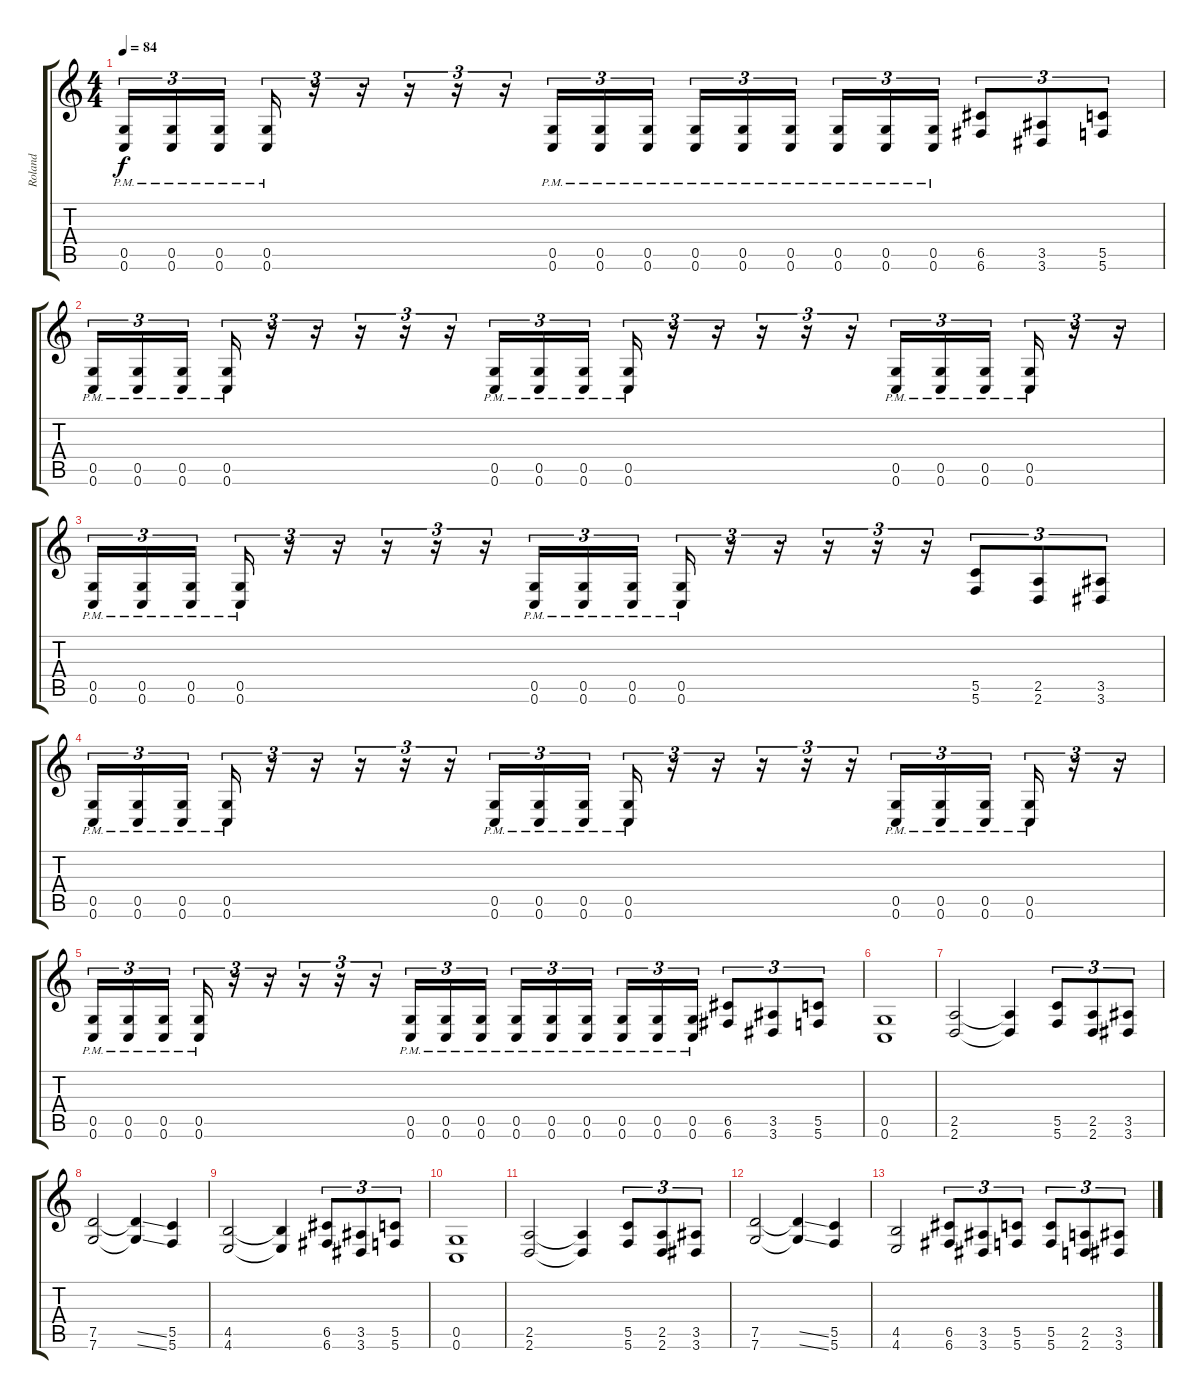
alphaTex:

\track ("Roland" "Roland") {instrument distortionguitar}
\staff {score tabs}
\tuning (D4 A3 F3 C3 G2 C2) {hide}
\ts (4 4)
\tempo 84
\clef g2
\ks c
(0.5{pm} 0.6{pm}).16{tu (3 2) dy f} (0.5{pm} 0.6{pm}).16{tu (3 2)} (0.5{pm} 0.6{pm}).16{tu (3 2) beam splitsecondary} (0.5{pm} 0.6{pm}).16{tu (3 2)} r.16{tu (3 2)} r.16{tu (3 2)} r.16{tu (3 2)} r.16{tu (3 2)} r.16{tu (3 2)} (0.5{pm} 0.6{pm}).16{tu (3 2)} (0.5{pm} 0.6{pm}).16{tu (3 2)} (0.5{pm} 0.6{pm}).16{tu (3 2)} (0.5{pm} 0.6{pm}).16{tu (3 2)} (0.5{pm} 0.6{pm}).16{tu (3 2)} (0.5{pm} 0.6{pm}).16{tu (3 2) beam splitsecondary} (0.5{pm} 0.6{pm}).16{tu (3 2)} (0.5{pm} 0.6{pm}).16{tu (3 2)} (0.5{pm} 0.6{pm}).16{tu (3 2)} (6.5 6.6).8{tu (3 2)} (3.5 3.6).8{tu (3 2)} (5.5 5.6).8{tu (3 2)} |
(0.5{pm} 0.6{pm}).16{tu (3 2)} (0.5{pm} 0.6{pm}).16{tu (3 2)} (0.5{pm} 0.6{pm}).16{tu (3 2) beam splitsecondary} (0.5{pm} 0.6{pm}).16{tu (3 2)} r.16{tu (3 2)} r.16{tu (3 2)} r.16{tu (3 2)} r.16{tu (3 2)} r.16{tu (3 2)} (0.5{pm} 0.6{pm}).16{tu (3 2)} (0.5{pm} 0.6{pm}).16{tu (3 2)} (0.5{pm} 0.6{pm}).16{tu (3 2)} (0.5{pm} 0.6{pm}).16{tu (3 2)} r.16{tu (3 2)} r.16{tu (3 2)} r.16{tu (3 2)} r.16{tu (3 2)} r.16{tu (3 2)} (0.5{pm} 0.6{pm}).16{tu (3 2)} (0.5{pm} 0.6{pm}).16{tu (3 2)} (0.5{pm} 0.6{pm}).16{tu (3 2) beam splitsecondary} (0.5{pm} 0.6{pm}).16{tu (3 2)} r.16{tu (3 2)} r.16{tu (3 2)} |
(0.5{pm} 0.6{pm}).16{tu (3 2)} (0.5{pm} 0.6{pm}).16{tu (3 2)} (0.5{pm} 0.6{pm}).16{tu (3 2) beam splitsecondary} (0.5{pm} 0.6{pm}).16{tu (3 2)} r.16{tu (3 2)} r.16{tu (3 2)} r.16{tu (3 2)} r.16{tu (3 2)} r.16{tu (3 2)} (0.5{pm} 0.6{pm}).16{tu (3 2)} (0.5{pm} 0.6{pm}).16{tu (3 2)} (0.5{pm} 0.6{pm}).16{tu (3 2)} (0.5{pm} 0.6{pm}).16{tu (3 2)} r.16{tu (3 2)} r.16{tu (3 2)} r.16{tu (3 2)} r.16{tu (3 2)} r.16{tu (3 2)} (5.5 5.6).8{tu (3 2)} (2.5 2.6).8{tu (3 2)} (3.5 3.6).8{tu (3 2)} |
(0.5{pm} 0.6{pm}).16{tu (3 2)} (0.5{pm} 0.6{pm}).16{tu (3 2)} (0.5{pm} 0.6{pm}).16{tu (3 2) beam splitsecondary} (0.5{pm} 0.6{pm}).16{tu (3 2)} r.16{tu (3 2)} r.16{tu (3 2)} r.16{tu (3 2)} r.16{tu (3 2)} r.16{tu (3 2)} (0.5{pm} 0.6{pm}).16{tu (3 2)} (0.5{pm} 0.6{pm}).16{tu (3 2)} (0.5{pm} 0.6{pm}).16{tu (3 2)} (0.5{pm} 0.6{pm}).16{tu (3 2)} r.16{tu (3 2)} r.16{tu (3 2)} r.16{tu (3 2)} r.16{tu (3 2)} r.16{tu (3 2)} (0.5{pm} 0.6{pm}).16{tu (3 2)} (0.5{pm} 0.6{pm}).16{tu (3 2)} (0.5{pm} 0.6{pm}).16{tu (3 2) beam splitsecondary} (0.5{pm} 0.6{pm}).16{tu (3 2)} r.16{tu (3 2)} r.16{tu (3 2)} |
(0.5{pm} 0.6{pm}).16{tu (3 2)} (0.5{pm} 0.6{pm}).16{tu (3 2)} (0.5{pm} 0.6{pm}).16{tu (3 2) beam splitsecondary} (0.5{pm} 0.6{pm}).16{tu (3 2)} r.16{tu (3 2)} r.16{tu (3 2)} r.16{tu (3 2)} r.16{tu (3 2)} r.16{tu (3 2)} (0.5{pm} 0.6{pm}).16{tu (3 2)} (0.5{pm} 0.6{pm}).16{tu (3 2)} (0.5{pm} 0.6{pm}).16{tu (3 2)} (0.5{pm} 0.6{pm}).16{tu (3 2)} (0.5{pm} 0.6{pm}).16{tu (3 2)} (0.5{pm} 0.6{pm}).16{tu (3 2) beam splitsecondary} (0.5{pm} 0.6{pm}).16{tu (3 2)} (0.5{pm} 0.6{pm}).16{tu (3 2)} (0.5{pm} 0.6{pm}).16{tu (3 2)} (6.5 6.6).8{tu (3 2)} (3.5 3.6).8{tu (3 2)} (5.5 5.6).8{tu (3 2)} |
(0.5 0.6).1 |
(2.5 2.6).2 (2.5{t} 2.6{t}).4 (5.5 5.6).8{tu (3 2)} (2.5 2.6).8{tu (3 2)} (3.5 3.6).8{tu (3 2)} |
(7.5 7.6).2 (7.5{ss t} 7.6{ss t}).4 (5.5 5.6).4 |
(4.5 4.6).2 (4.5{t} 4.6{t}).4 (6.5 6.6).8{tu (3 2)} (3.5 3.6).8{tu (3 2)} (5.5 5.6).8{tu (3 2)} |
(0.5 0.6).1 |
(2.5 2.6).2 (2.5{t} 2.6{t}).4 (5.5 5.6).8{tu (3 2)} (2.5 2.6).8{tu (3 2)} (3.5 3.6).8{tu (3 2)} |
(7.5 7.6).2 (7.5{ss t} 7.6{ss t}).4 (5.5 5.6).4 |
(4.5 4.6).2 (6.5 6.6).8{tu (3 2)} (3.5 3.6).8{tu (3 2)} (5.5 5.6).8{tu (3 2)} (5.5 5.6).8{tu (3 2)} (2.5 2.6).8{tu (3 2)} (3.5 3.6).8{tu (3 2)}
